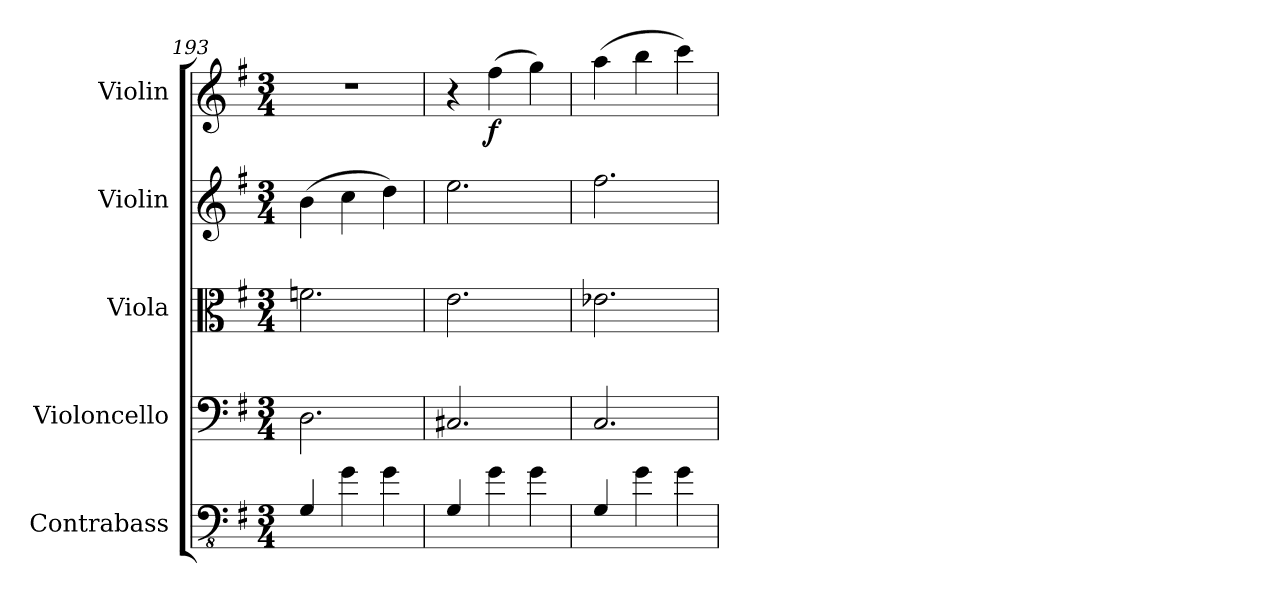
**kern	**kern	**kern	**kern	**kern	**dynam
*part5	*part4	*part3	*part2	*part1	*part1
*staff5	*staff4	*staff3	*staff2	*staff1	*staff1
*I"Contrabass	*I"Violoncello	*I"Viola	*I"Violin	*I"Violin	*
*I'Cb.	*I'Vc.	*I'Vla.	*I'Vln.	*I'Vln.	*
*clefFv4	*clefF4	*clefC3	*clefG2	*clefG2	*
*ITrd7c12	*	*	*	*	*
*k[f#]	*k[f#]	*k[f#]	*k[f#]	*k[f#]	*
*M3/4	*M3/4	*M3/4	*M3/4	*M3/4	*
=193	=193	=193	=193	=193	=193
4GGG/	2.D\	2.fn\	(4b\	2.r	.
4GG\	.	.	4cc\	.	.
4GG\	.	.	4dd\)	.	.
=194	=194	=194	=194	=194	=194
4GGG/	2.C#X/	2.e\	2.ee\	4r	.
!	!	!	!	!	!LO:DY:b
4GG\	.	.	.	(4ff#\	f
4GG\	.	.	.	4gg\)	.
=195	=195	=195	=195	=195	=195
4GGG/	2.C/	2.e-X\	2.ff#\	(4aa\	.
4GG\	.	.	.	4bb\	.
4GG\	.	.	.	4ccc\)	.
=	=	=	=	=	=
*-	*-	*-	*-	*-	*-
